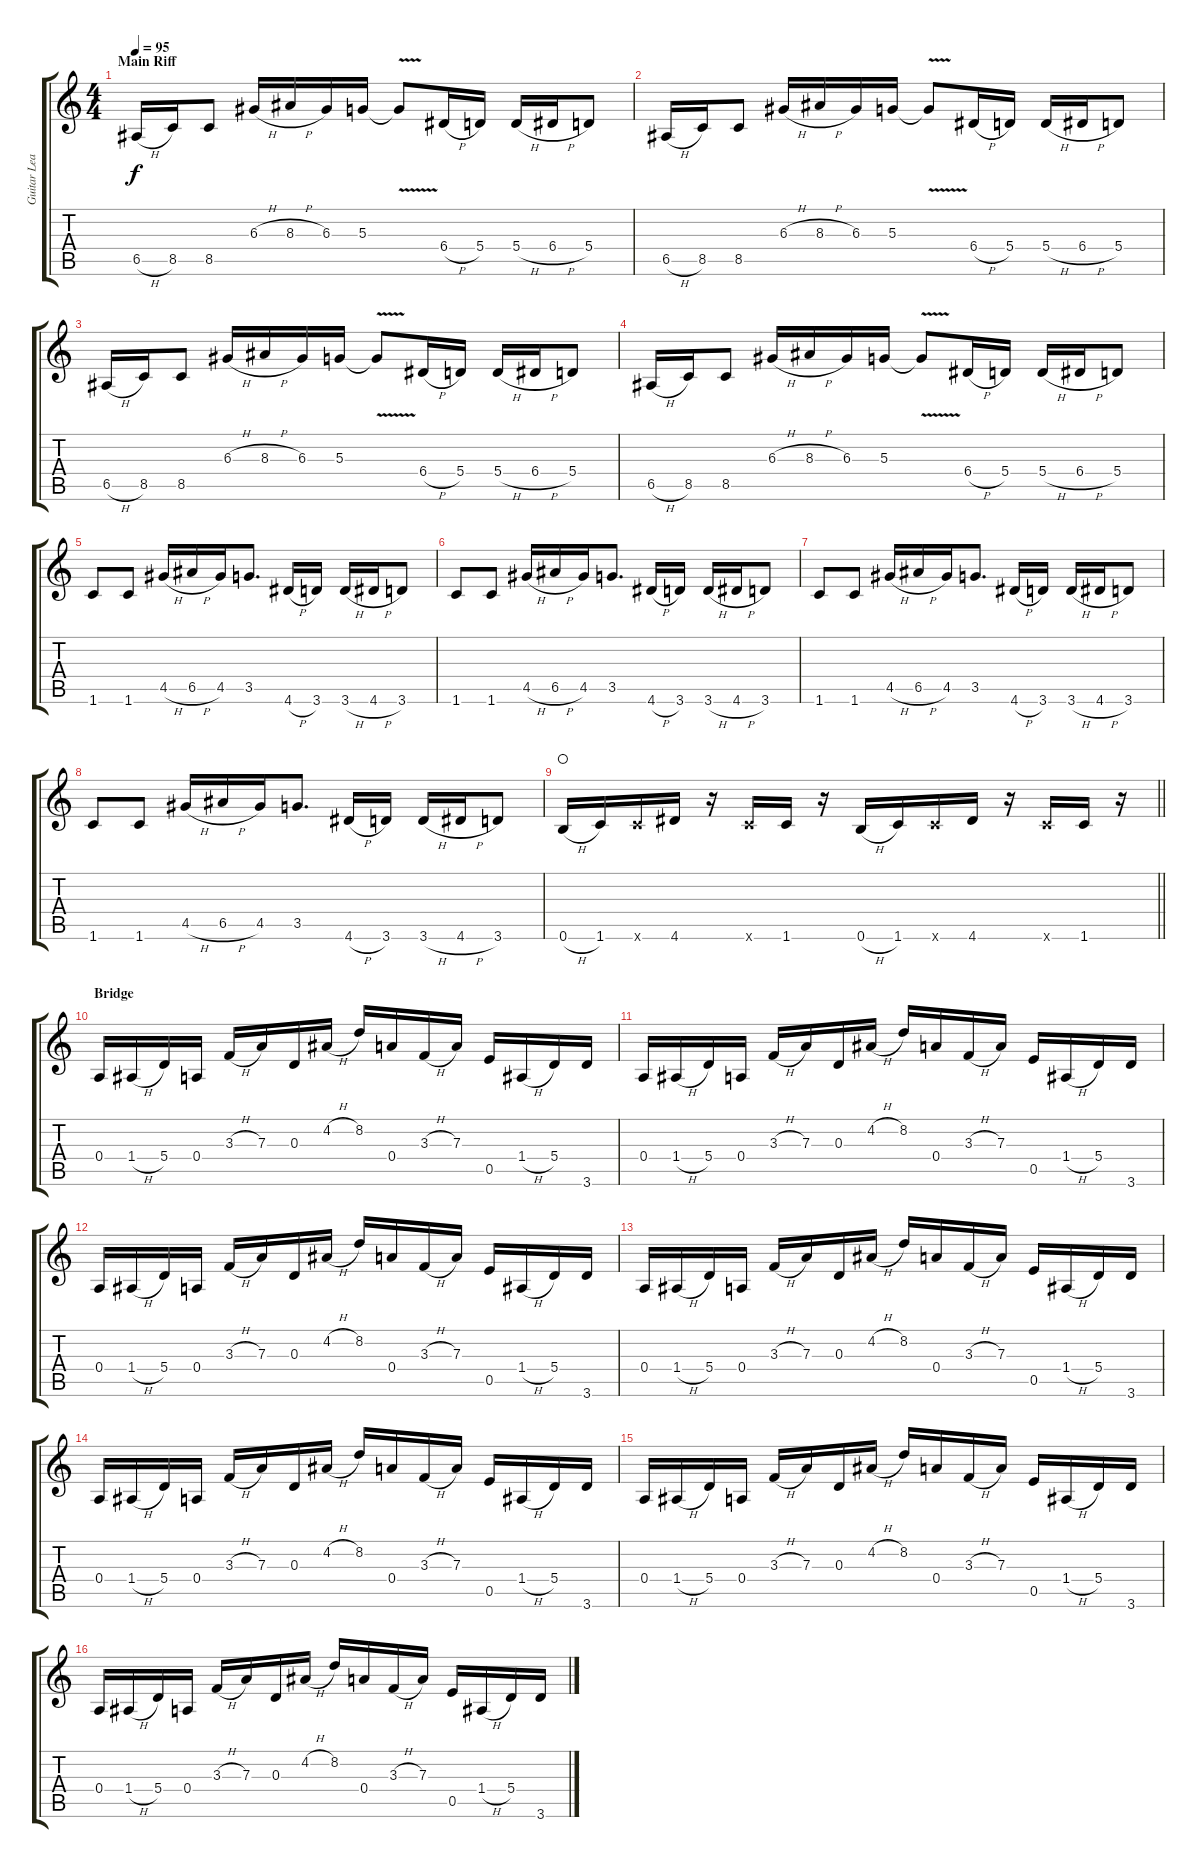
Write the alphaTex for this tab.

\track ("Guitar Lead" "Guitar Lea") {instrument overdrivenguitar}
\staff {score tabs}
\tuning (B3 Gb3 D3 A2 E2 B1) {hide}
\ts (4 4)
\section ("" "Main Riff")
\tempo 95
\clef g2
\ks c
6.5{h}.16{dy f instrument overdrivenguitar} 8.5.16 8.5.8 6.3{h}.16 8.3{h}.16 6.3.16 5.3.16 5.3{v t}.8 6.4{h}.16 5.4.16 5.4{h}.16 6.4{h}.16 5.4.8 |
6.5{h}.16 8.5.16 8.5.8 6.3{h}.16 8.3{h}.16 6.3.16 5.3.16 5.3{v t}.8 6.4{h}.16 5.4.16 5.4{h}.16 6.4{h}.16 5.4.8 |
6.5{h}.16 8.5.16 8.5.8 6.3{h}.16 8.3{h}.16 6.3.16 5.3.16 5.3{v t}.8 6.4{h}.16 5.4.16 5.4{h}.16 6.4{h}.16 5.4.8 |
6.5{h}.16 8.5.16 8.5.8 6.3{h}.16 8.3{h}.16 6.3.16 5.3.16 5.3{v t}.8 6.4{h}.16 5.4.16 5.4{h}.16 6.4{h}.16 5.4.8 |
1.6.8{ot 8vb} 1.6.8{ot 8vb} 4.5{h}.16{ot 8vb} 6.5{h}.16{ot 8vb} 4.5.16{ot 8vb} 3.5.8{d ot 8vb} 4.6{h}.16{ot 8vb} 3.6.16{ot 8vb} 3.6{h}.16{ot 8vb} 4.6{h}.16{ot 8vb} 3.6.8{ot 8vb} |
1.6.8{ot 8vb} 1.6.8{ot 8vb} 4.5{h}.16{ot 8vb} 6.5{h}.16{ot 8vb} 4.5.16{ot 8vb} 3.5.8{d ot 8vb} 4.6{h}.16{ot 8vb} 3.6.16{ot 8vb} 3.6{h}.16{ot 8vb} 4.6{h}.16{ot 8vb} 3.6.8{ot 8vb} |
1.6.8{ot 8vb} 1.6.8{ot 8vb} 4.5{h}.16{ot 8vb} 6.5{h}.16{ot 8vb} 4.5.16{ot 8vb} 3.5.8{d ot 8vb} 4.6{h}.16{ot 8vb} 3.6.16{ot 8vb} 3.6{h}.16{ot 8vb} 4.6{h}.16{ot 8vb} 3.6.8{ot 8vb} |
1.6.8{ot 8vb} 1.6.8{ot 8vb} 4.5{h}.16{ot 8vb} 6.5{h}.16{ot 8vb} 4.5.16{ot 8vb} 3.5.8{d ot 8vb} 4.6{h}.16{ot 8vb} 3.6.16{ot 8vb} 3.6{h}.16{ot 8vb} 4.6{h}.16{ot 8vb} 3.6.8{ot 8vb} |
\barLineRight lightlight
0.6{h}.16{ot 8vb instrument overdrivenguitar waho} 1.6.16{ot 8vb} 1.6{x}.16{ot 8vb} 4.6.16{ot 8vb} r.16 1.6{x}.16{ot 8vb} 1.6.16{ot 8vb} r.16 0.6{h}.16{ot 8vb} 1.6.16{ot 8vb} 1.6{x}.16{ot 8vb} 4.6.16{ot 8vb} r.16 1.6{x}.16{ot 8vb} 1.6.16{ot 8vb} r.16 |
\section ("" "Bridge")
0.4.16{instrument overdrivenguitar} 1.4{h}.16 5.4.16 0.4.16 3.3{h}.16 7.3.16 0.3.16 4.2{h}.16 8.2.16 0.4.16{ot 8vb} 3.3{h}.16 7.3.16 0.5.16{ot 8vb} 1.4{h}.16 5.4.16 3.6.16{ot 8vb} |
0.4.16 1.4{h}.16 5.4.16 0.4.16 3.3{h}.16 7.3.16 0.3.16 4.2{h}.16 8.2.16 0.4.16{ot 8vb} 3.3{h}.16 7.3.16 0.5.16{ot 8vb} 1.4{h}.16 5.4.16 3.6.16{ot 8vb} |
0.4.16 1.4{h}.16 5.4.16 0.4.16 3.3{h}.16 7.3.16 0.3.16 4.2{h}.16 8.2.16 0.4.16{ot 8vb} 3.3{h}.16 7.3.16 0.5.16{ot 8vb} 1.4{h}.16 5.4.16 3.6.16{ot 8vb} |
0.4.16 1.4{h}.16 5.4.16 0.4.16 3.3{h}.16 7.3.16 0.3.16 4.2{h}.16 8.2.16 0.4.16{ot 8vb} 3.3{h}.16 7.3.16 0.5.16{ot 8vb} 1.4{h}.16 5.4.16 3.6.16{ot 8vb} |
0.4.16 1.4{h}.16 5.4.16 0.4.16 3.3{h}.16 7.3.16 0.3.16 4.2{h}.16 8.2.16 0.4.16{ot 8vb} 3.3{h}.16 7.3.16 0.5.16{ot 8vb} 1.4{h}.16 5.4.16 3.6.16{ot 8vb} |
0.4.16 1.4{h}.16 5.4.16 0.4.16 3.3{h}.16 7.3.16 0.3.16 4.2{h}.16 8.2.16 0.4.16{ot 8vb} 3.3{h}.16 7.3.16 0.5.16{ot 8vb} 1.4{h}.16 5.4.16 3.6.16{ot 8vb} |
0.4.16 1.4{h}.16 5.4.16 0.4.16 3.3{h}.16 7.3.16 0.3.16 4.2{h}.16 8.2.16 0.4.16{ot 8vb} 3.3{h}.16 7.3.16 0.5.16{ot 8vb} 1.4{h}.16 5.4.16 3.6.16{ot 8vb}
